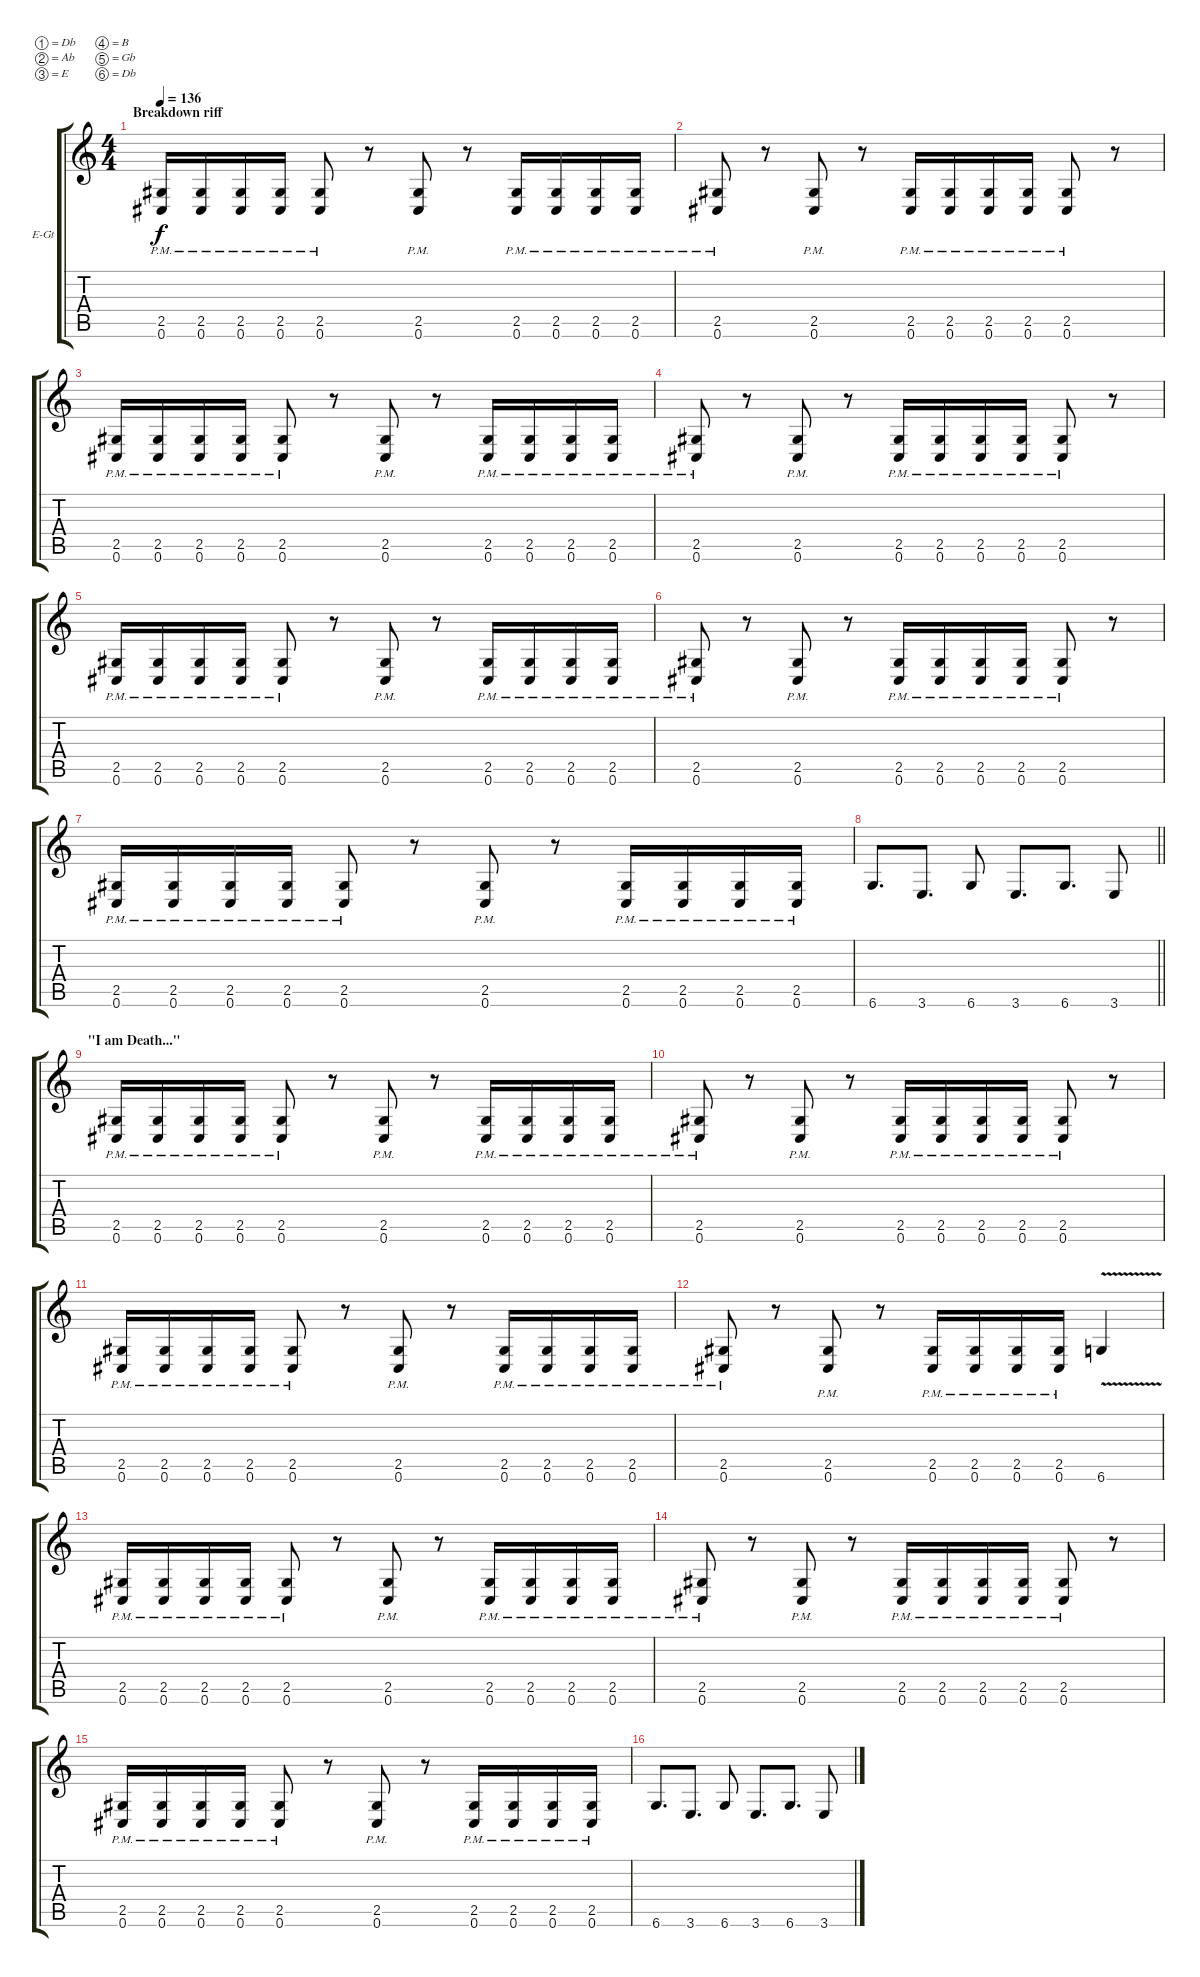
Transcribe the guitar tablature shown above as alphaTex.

\bracketExtendMode groupsimilarinstruments
\firstSystemTrackNameOrientation horizontal
\otherSystemsTrackNameOrientation horizontal
\track ("Guitar II" "E-Gt") {instrument distortionguitar}
\staff {score tabs}
\tuning (Db4 Ab3 E3 B2 Gb2 Db2)
\ts (4 4)
\section ("" "Breakdown riff")
\tempo 136
\clef g2
\ks c
(2.5{pm} 0.6{pm}).16{dy f instrument distortionguitar} (2.5{pm} 0.6{pm}).16 (2.5{pm} 0.6{pm}).16 (2.5{pm} 0.6{pm}).16 (2.5{pm} 0.6{pm}).8 r.8 (2.5{pm} 0.6{pm}).8 r.8 (2.5{pm} 0.6{pm}).16 (2.5{pm} 0.6{pm}).16 (2.5{pm} 0.6{pm}).16 (2.5{pm} 0.6{pm}).16 |
(2.5{pm} 0.6{pm}).8 r.8 (2.5{pm} 0.6{pm}).8 r.8 (2.5{pm} 0.6{pm}).16 (2.5{pm} 0.6{pm}).16 (2.5{pm} 0.6{pm}).16 (2.5{pm} 0.6{pm}).16 (2.5{pm} 0.6{pm}).8 r.8 |
(2.5{pm} 0.6{pm}).16 (2.5{pm} 0.6{pm}).16 (2.5{pm} 0.6{pm}).16 (2.5{pm} 0.6{pm}).16 (2.5{pm} 0.6{pm}).8 r.8 (2.5{pm} 0.6{pm}).8 r.8 (2.5{pm} 0.6{pm}).16 (2.5{pm} 0.6{pm}).16 (2.5{pm} 0.6{pm}).16 (2.5{pm} 0.6{pm}).16 |
(2.5{pm} 0.6{pm}).8 r.8 (2.5{pm} 0.6{pm}).8 r.8 (2.5{pm} 0.6{pm}).16 (2.5{pm} 0.6{pm}).16 (2.5{pm} 0.6{pm}).16 (2.5{pm} 0.6{pm}).16 (2.5{pm} 0.6{pm}).8 r.8 |
(2.5{pm} 0.6{pm}).16 (2.5{pm} 0.6{pm}).16 (2.5{pm} 0.6{pm}).16 (2.5{pm} 0.6{pm}).16 (2.5{pm} 0.6{pm}).8 r.8 (2.5{pm} 0.6{pm}).8 r.8 (2.5{pm} 0.6{pm}).16 (2.5{pm} 0.6{pm}).16 (2.5{pm} 0.6{pm}).16 (2.5{pm} 0.6{pm}).16 |
(2.5{pm} 0.6{pm}).8 r.8 (2.5{pm} 0.6{pm}).8 r.8 (2.5{pm} 0.6{pm}).16 (2.5{pm} 0.6{pm}).16 (2.5{pm} 0.6{pm}).16 (2.5{pm} 0.6{pm}).16 (2.5{pm} 0.6{pm}).8 r.8 |
(2.5{pm} 0.6{pm}).16 (2.5{pm} 0.6{pm}).16 (2.5{pm} 0.6{pm}).16 (2.5{pm} 0.6{pm}).16 (2.5{pm} 0.6{pm}).8 r.8 (2.5{pm} 0.6{pm}).8 r.8 (2.5{pm} 0.6{pm}).16 (2.5{pm} 0.6{pm}).16 (2.5{pm} 0.6{pm}).16 (2.5{pm} 0.6{pm}).16 |
\barLineRight lightlight
6.6.8{d} 3.6.8{d} 6.6.8 3.6.8{d} 6.6.8{d} 3.6.8 |
\section ("" "\"I am Death...\"")
(2.5{pm} 0.6{pm}).16 (2.5{pm} 0.6{pm}).16 (2.5{pm} 0.6{pm}).16 (2.5{pm} 0.6{pm}).16 (2.5{pm} 0.6{pm}).8 r.8 (2.5{pm} 0.6{pm}).8 r.8 (2.5{pm} 0.6{pm}).16 (2.5{pm} 0.6{pm}).16 (2.5{pm} 0.6{pm}).16 (2.5{pm} 0.6{pm}).16 |
(2.5{pm} 0.6{pm}).8 r.8 (2.5{pm} 0.6{pm}).8 r.8 (2.5{pm} 0.6{pm}).16 (2.5{pm} 0.6{pm}).16 (2.5{pm} 0.6{pm}).16 (2.5{pm} 0.6{pm}).16 (2.5{pm} 0.6{pm}).8 r.8 |
(2.5{pm} 0.6{pm}).16 (2.5{pm} 0.6{pm}).16 (2.5{pm} 0.6{pm}).16 (2.5{pm} 0.6{pm}).16 (2.5{pm} 0.6{pm}).8 r.8 (2.5{pm} 0.6{pm}).8 r.8 (2.5{pm} 0.6{pm}).16 (2.5{pm} 0.6{pm}).16 (2.5{pm} 0.6{pm}).16 (2.5{pm} 0.6{pm}).16 |
(2.5{pm} 0.6{pm}).8 r.8 (2.5{pm} 0.6{pm}).8 r.8 (2.5{pm} 0.6{pm}).16 (2.5{pm} 0.6{pm}).16 (2.5{pm} 0.6{pm}).16 (2.5{pm} 0.6{pm}).16 6.6{v}.4 |
(2.5{pm} 0.6{pm}).16 (2.5{pm} 0.6{pm}).16 (2.5{pm} 0.6{pm}).16 (2.5{pm} 0.6{pm}).16 (2.5{pm} 0.6{pm}).8 r.8 (2.5{pm} 0.6{pm}).8 r.8 (2.5{pm} 0.6{pm}).16 (2.5{pm} 0.6{pm}).16 (2.5{pm} 0.6{pm}).16 (2.5{pm} 0.6{pm}).16 |
(2.5{pm} 0.6{pm}).8 r.8 (2.5{pm} 0.6{pm}).8 r.8 (2.5{pm} 0.6{pm}).16 (2.5{pm} 0.6{pm}).16 (2.5{pm} 0.6{pm}).16 (2.5{pm} 0.6{pm}).16 (2.5{pm} 0.6{pm}).8 r.8 |
(2.5{pm} 0.6{pm}).16 (2.5{pm} 0.6{pm}).16 (2.5{pm} 0.6{pm}).16 (2.5{pm} 0.6{pm}).16 (2.5{pm} 0.6{pm}).8 r.8 (2.5{pm} 0.6{pm}).8 r.8 (2.5{pm} 0.6{pm}).16 (2.5{pm} 0.6{pm}).16 (2.5{pm} 0.6{pm}).16 (2.5{pm} 0.6{pm}).16 |
6.6.8{d} 3.6.8{d} 6.6.8 3.6.8{d} 6.6.8{d} 3.6.8
